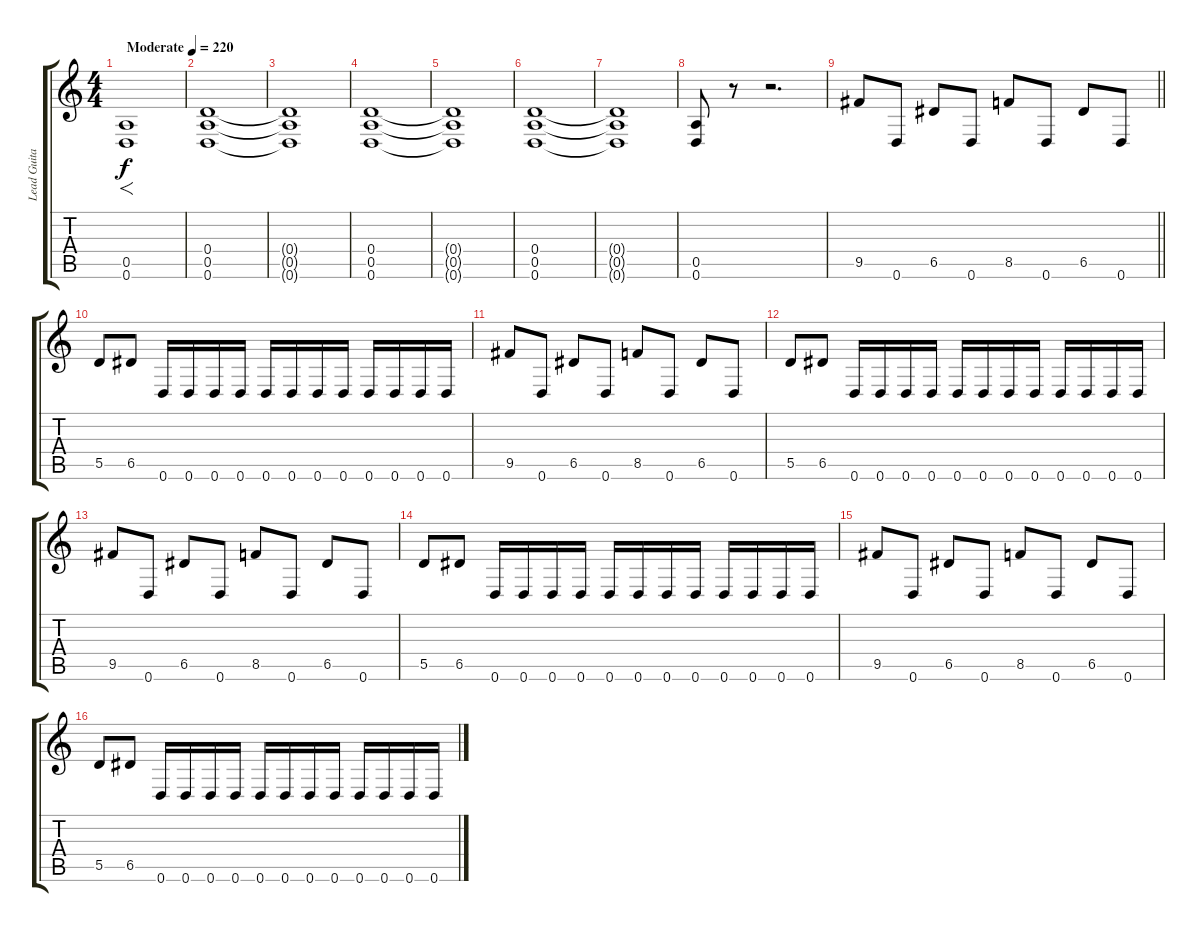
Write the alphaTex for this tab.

\track ("Lead Guitar" "Lead Guita") {instrument distortionguitar}
\staff {score tabs}
\tuning (E4 B3 G3 D3 A2 D2) {hide}
\ts (4 4)
\tempo (220 "Moderate")
\clef g2
\ks c
(0.5 0.6).1{f dy f instrument distortionguitar} |
(0.4 0.5 0.6).1 |
(0.4{t} 0.5{t} 0.6{t}).1 |
(0.4 0.5 0.6).1 |
(0.4{t} 0.5{t} 0.6{t}).1 |
(0.4 0.5 0.6).1 |
(0.4{t} 0.5{t} 0.6{t}).1 |
(0.5 0.6).8 r.8 r.2{d} |
\barLineRight lightlight
9.5.8 0.6.8 6.5.8 0.6.8 8.5.8 0.6.8 6.5.8 0.6.8 |
5.5.8 6.5.8 0.6.16 0.6.16 0.6.16 0.6.16 0.6.16 0.6.16 0.6.16 0.6.16 0.6.16 0.6.16 0.6.16 0.6.16 |
9.5.8 0.6.8 6.5.8 0.6.8 8.5.8 0.6.8 6.5.8 0.6.8 |
5.5.8 6.5.8 0.6.16 0.6.16 0.6.16 0.6.16 0.6.16 0.6.16 0.6.16 0.6.16 0.6.16 0.6.16 0.6.16 0.6.16 |
9.5.8 0.6.8 6.5.8 0.6.8 8.5.8 0.6.8 6.5.8 0.6.8 |
5.5.8 6.5.8 0.6.16 0.6.16 0.6.16 0.6.16 0.6.16 0.6.16 0.6.16 0.6.16 0.6.16 0.6.16 0.6.16 0.6.16 |
9.5.8 0.6.8 6.5.8 0.6.8 8.5.8 0.6.8 6.5.8 0.6.8 |
5.5.8 6.5.8 0.6.16 0.6.16 0.6.16 0.6.16 0.6.16 0.6.16 0.6.16 0.6.16 0.6.16 0.6.16 0.6.16 0.6.16
